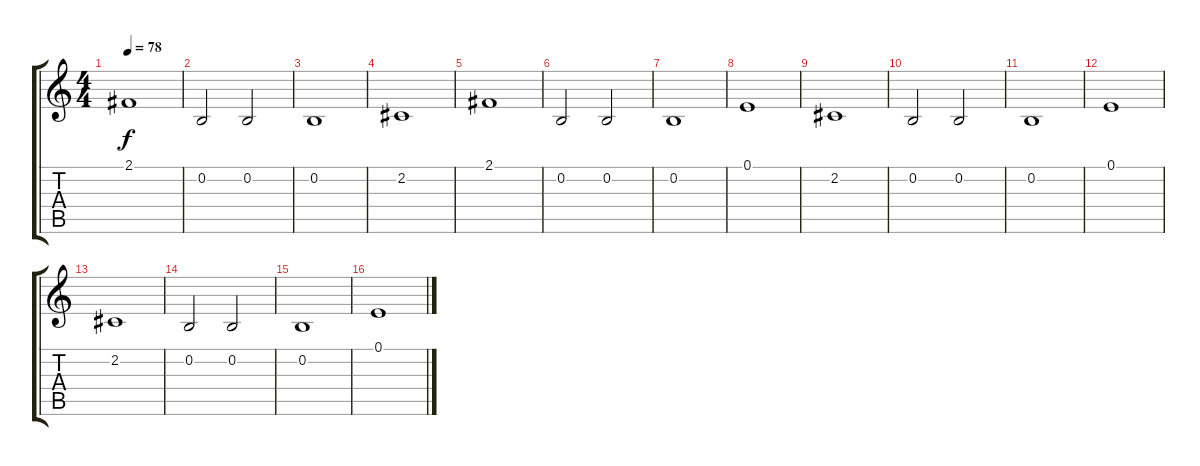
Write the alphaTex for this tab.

\track "" {instrument stringensemble1}
\staff {score tabs}
\tuning (E4 B3 G3 D3 A2 E2) {hide}
\ts (4 4)
\tempo 78
\clef g2
\ks c
2.1.1{dy f} |
0.2.2 0.2.2 |
0.2.1 |
2.2.1 |
2.1.1 |
0.2.2 0.2.2 |
0.2.1 |
0.1.1 |
2.2.1 |
0.2.2 0.2.2 |
0.2.1 |
0.1.1 |
2.2.1 |
0.2.2 0.2.2 |
0.2.1 |
0.1.1
